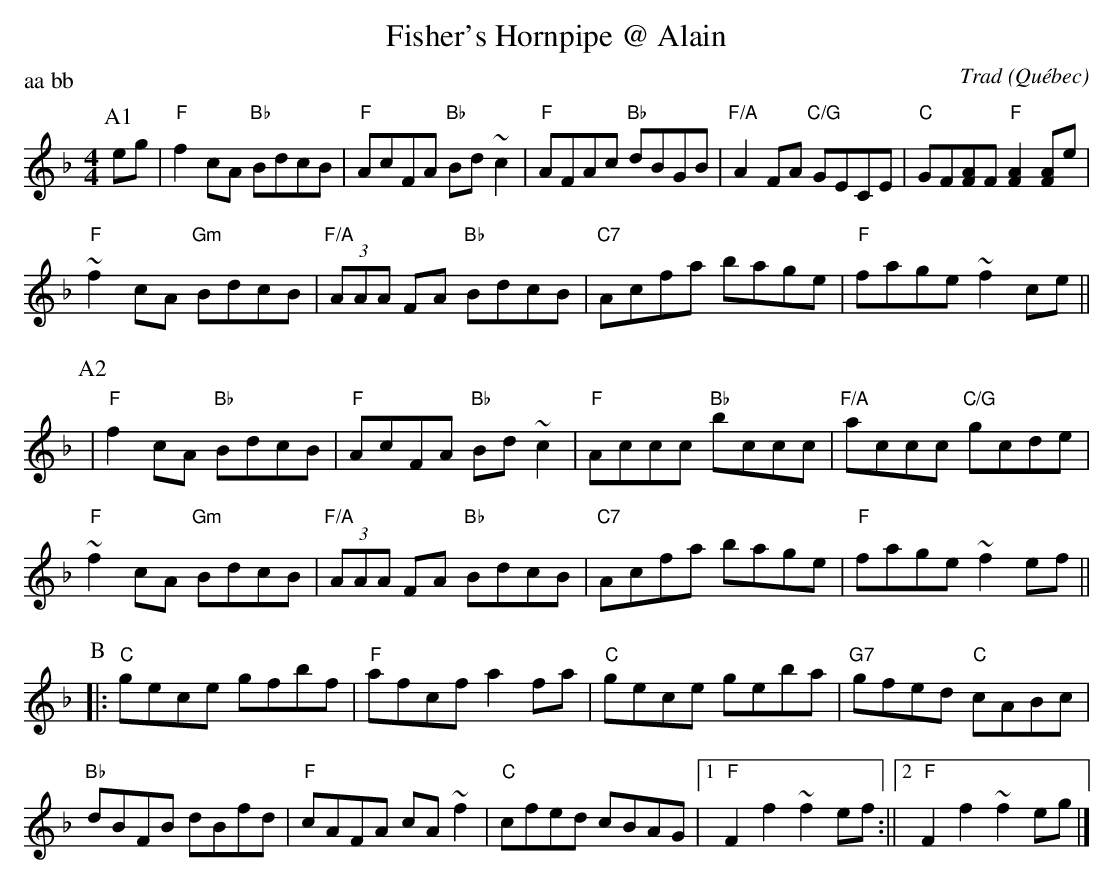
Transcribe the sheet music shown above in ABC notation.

X:1
T:Fisher's Hornpipe @ Alain
C:Trad
O:Québec
P:aa bb
M:4/4
L:1/8
K:Fmaj
P:A1
eg | "F" f2 cA "Bb" BdcB | "F" AcFA "Bb" Bd ~c2 | "F" AFAc "Bb" dBGB |"F/A" A2 FA "C/G" GECE | "C" GF[FA]F "F" [FA]2 [FA]e |
"F" ~f2 cA "Gm" BdcB | "F/A" (3AAA FA "Bb" BdcB | "C7" Acfa bage | "F" fage ~f2 ce||
P:A2
| "F" f2 cA "Bb" BdcB | "F" AcFA "Bb" Bd ~c2 | "F" Accc "Bb" bccc |"F/A" accc "C/G" gcde|
"F" ~f2 cA "Gm" BdcB | "F/A" (3AAA FA "Bb" BdcB | "C7" Acfa bage |"F" fage ~f2 ef||
P:B
|: "C" gece gfbf | "F" afcf a2 fa | "C" gece geba | "G7" gfed "C" cABc |
"Bb" dBFB dBfd | "F" cAFA cA ~f2 | "C" cfed cBAG |1 "F" F2 f2 ~f2 ef:||2 "F" F2 f2 ~f2 eg |]
